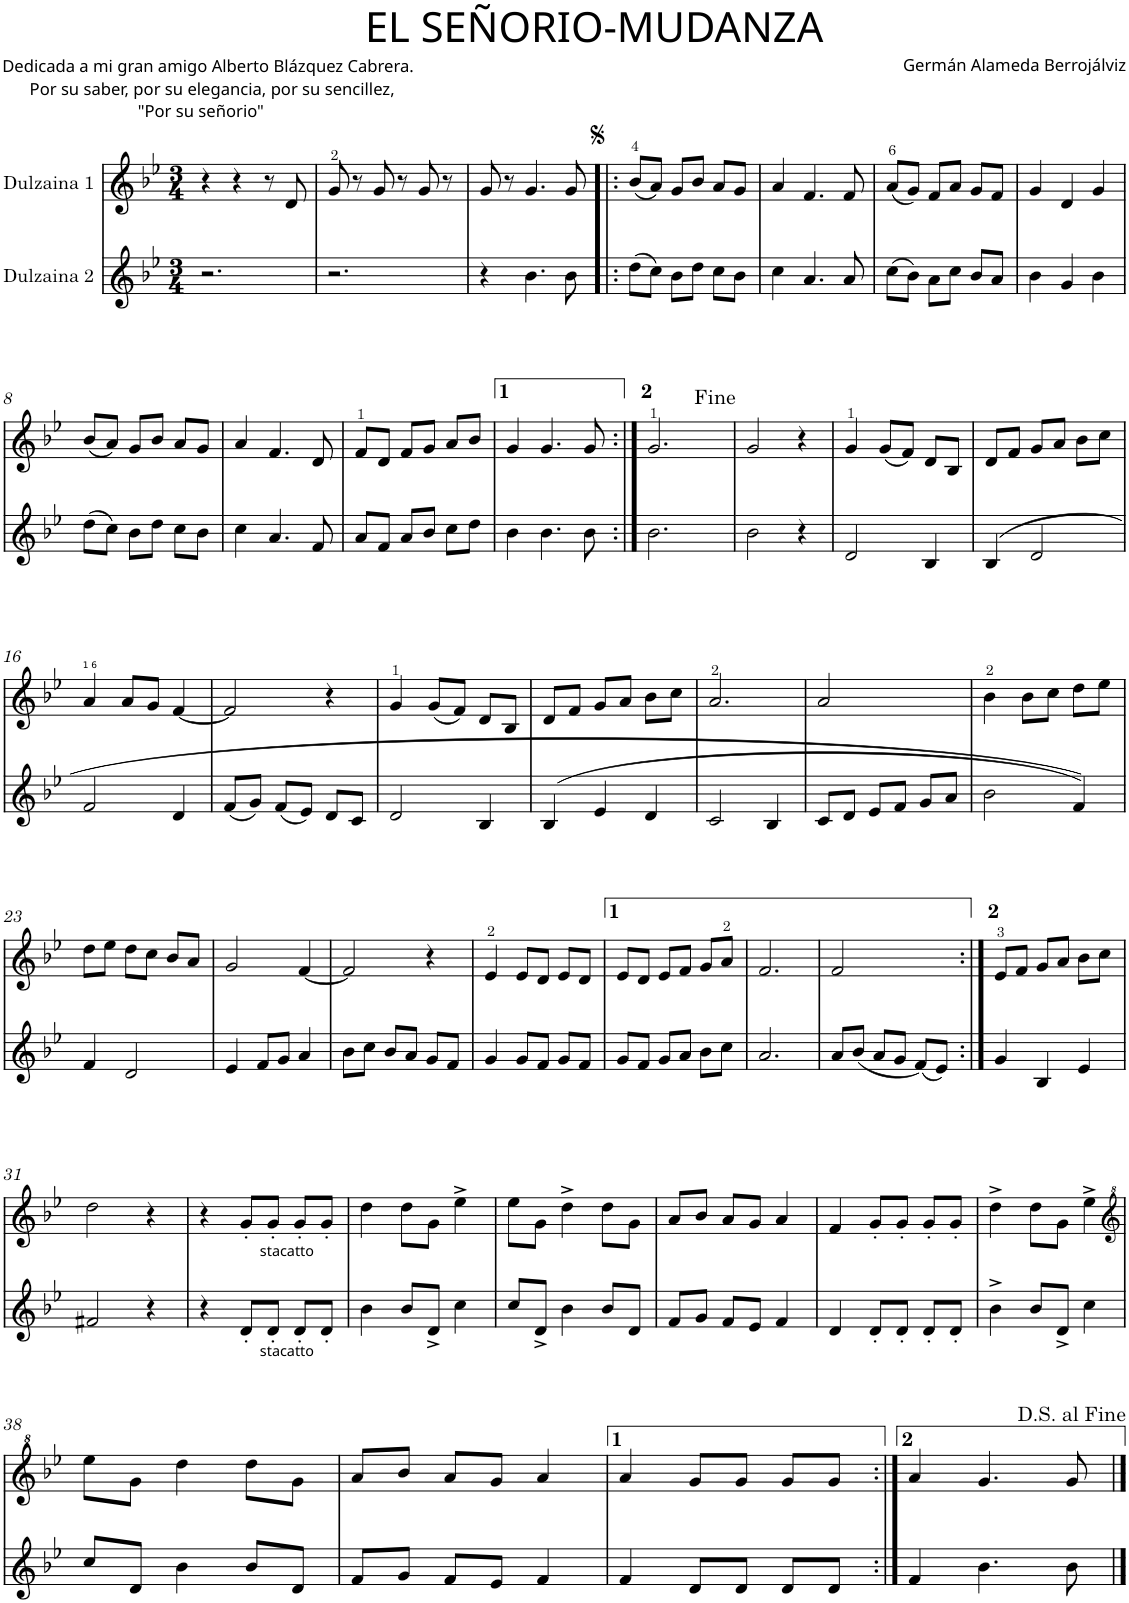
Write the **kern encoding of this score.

**kern	**kern
*part2	*part1
*staff2	*staff1
*I"Dulzaina 2	*I"Dulzaina 1
*clefG2	*clefG2
*k[b-e-]	*k[b-e-]
*B-:	*B-:
*M3/4	*M3/4
=1	=1
2.r	4r
.	4r
.	8r
.	8d/
=2	=2
2.r	8g/
.	8r
.	8g/
.	8r
.	8g/
.	8r
=3	=3
4r	8g/
.	8r
4.b-\	4.g/
8b-\	8g/
=4!|:	=4!|:
(>8dd\L	(<8b-/L
8cc\J)	8a/J)
8b-\L	8g/L
8dd\J	8b-/J
8cc\L	8a/L
8b-\J	8g/J
=5	=5
4cc\	4a/
4.a/	4.f/
8a/	8f/
=6	=6
(>8cc\L	(<8a/L
8b-\J)	8g/J)
8a\L	8f/L
8cc\J	8a/J
8b-/L	8g/L
8a/J	8f/J
=7	=7
4b-\	4g/
4g/	4d/
4b-\	4g/
!!LO:LB:g=z
=8	=8
(>8dd\L	(<8b-/L
8cc\J)	8a/J)
8b-\L	8g/L
8dd\J	8b-/J
8cc\L	8a/L
8b-\J	8g/J
=9	=9
4cc\	4a/
4.a/	4.f/
8f/	8d/
=10	=10
8a/L	8f/L
8f/J	8d/J
8a/L	8f/L
8b-/J	8g/J
8cc\L	8a/L
8dd\J	8b-/J
=11	=11
4b-\	4g/
4.b-\	4.g/
8b-\	8g/
=12:|!	=12:|!
2.b-\	2.g/
16..ryy	16..ryy
=13	=13
2b-\	2g/
4r	4r
=14	=14
2d/	4g/
.	(<8g/L
.	8f/J)
4B-/	8d/L
.	8B-/J
=15	=15
(>4B-/	8d/L
.	8f/J
2d/	8g/L
.	8a/J
.	8b-\L
.	8cc\J
!!LO:LB:g=z
=16	=16
!	!LO:TX:a:t=1 6
2f/	4a/
.	8a/L
.	8g/J
4d/	[<4f/
=17	=17
(<8f/L	2f/]
8g/J)	.
(<8f/L	.
8e-/J)	.
8d/L	4r
8c/J	.
=18	=18
2d/	4g/
.	(<8g/L
.	8f/J)
4B-/	8d/L
.	8B-/J
=19	=19
(>4B-/	8d/L
.	8f/J
4e-/	8g/L
.	8a/J
4d/	8b-\L
.	8cc\J
=20	=20
2c/	2.a/
4B-/	.
=21	=21
8c/L	2a/
8d/J	.
8e-/L	.
8f/J	.
8g/L	4ryy
8a/J	.
=22	=22
2b-\	4b-\
.	8b-\L
.	8cc\J
4f/))	8dd\L
.	8ee-\J
!!LO:LB:g=z
=23	=23
4f/	8dd\L
.	8ee-\J
2d/	8dd\L
.	8cc\J
.	8b-/L
.	8a/J
=24	=24
4e-/	2g/
8f/L	.
8g/J	.
4a/	[<4f/
=25	=25
8b-\L	2f/]
8cc\J	.
8b-/L	.
8a/J	.
8g/L	4r
8f/J	.
=26	=26
4g/	4e-/
8g/L	8e-/L
8f/J	8d/J
8g/L	8e-/L
8f/J	8d/J
=27	=27
8g/L	8e-/L
8f/J	8d/J
8g/L	8e-/L
8a/J	8f/J
8b-\L	8g/L
8cc\J	8a/J
=28	=28
2.a/	2.f/
=29	=29
8a/L	2f/
(<8b-/J	.
8a/L	.
8g/J	.
(<8f/L)	4ryy
8e-/J)	.
=30:|!	=30:|!
4g/	8e-/L
.	8f/J
4B-/	8g/L
.	8a/J
4e-/	8b-\L
.	8cc\J
!!LO:LB:g=z
=31	=31
2f#X/	2dd\
4r	4r
=32	=32
*^	*^
4r	4ryy	4r	4ryy
8d'/L	16.ryy	8g'/L	16.ryy
!	!	!	!LO:TX:b:t=stacatto
!	!LO:TX:b:t=stacatto	!	!
.	4ryy	.	4ryy
8d'/J	.	8g'/J	.
8d'/L	.	8g'/L	.
.	8ryy	.	8ryy
8d'/J	.	8g'/J	.
.	32ryy	.	32ryy
*v	*v	*	*
*	*v	*v
=33	=33
4b-\	4dd\
8b-/L	8dd\L
8d^/J	8g\J
4cc\	4ee-^\
=34	=34
8cc/L	8ee-\L
8d^/J	8g\J
4b-\	4dd^\
8b-/L	8dd\L
8d/J	8g\J
=35	=35
8f/L	8a/L
8g/J	8b-/J
8f/L	8a/L
8e-/J	8g/J
4f/	4a/
=36	=36
4d/	4f/
8d'/L	8g'/L
8d'/J	8g'/J
8d'/L	8g'/L
8d'/J	8g'/J
=37	=37
4b-^\	4dd^\
8b-/L	8dd\L
8d^/J	8g\J
4cc\	4ee-^\
!!LO:LB:g=z
=38	=38
*	*clefG^2
8cc/L	8eee-\L
8d/J	8gg\J
4b-\	4ddd\
8b-/L	8ddd\L
8d/J	8gg\J
=39	=39
8f/L	8aa/L
8g/J	8bb-/J
8f/L	8aa/L
8e-/J	8gg/J
4f/	4aa/
=40	=40
4f/	4aa/
8d/L	8gg/L
8d/J	8gg/J
8d/L	8gg/L
8d/J	8gg/J
=41:|!	=41:|!
4f/	4aa/
4.b-\	4.gg/
8b-\	8gg/
==	==
*-	*-
